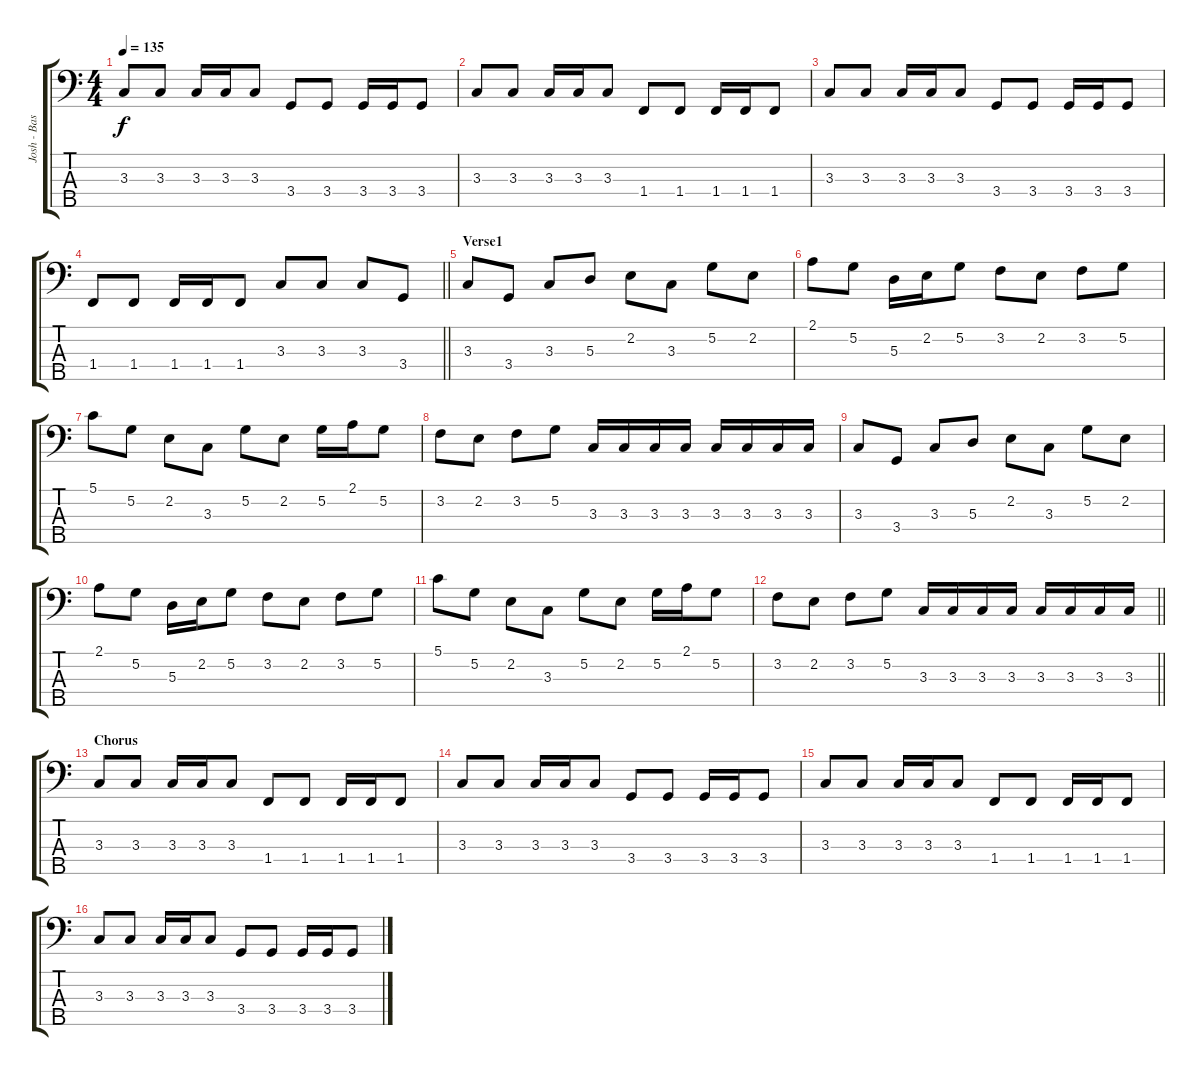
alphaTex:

\track ("Josh - Bass" "Josh - Bas") {instrument electricbassfinger}
\staff {score tabs}
\tuning (G2 D2 A1 E1 B0) {hide}
\ts (4 4)
\tempo 135
\clef f4
\ks c
3.3.8{dy f} 3.3.8 3.3.16 3.3.16 3.3.8 3.4.8 3.4.8 3.4.16 3.4.16 3.4.8 |
3.3.8 3.3.8 3.3.16 3.3.16 3.3.8 1.4.8 1.4.8 1.4.16 1.4.16 1.4.8 |
3.3.8 3.3.8 3.3.16 3.3.16 3.3.8 3.4.8 3.4.8 3.4.16 3.4.16 3.4.8 |
\barLineRight lightlight
1.4.8 1.4.8 1.4.16 1.4.16 1.4.8 3.3.8 3.3.8 3.3.8 3.4.8 |
\section ("" "Verse1")
3.3.8 3.4.8 3.3.8 5.3.8 2.2.8 3.3.8 5.2.8 2.2.8 |
2.1.8 5.2.8 5.3.16 2.2.16 5.2.8 3.2.8 2.2.8 3.2.8 5.2.8 |
5.1.8 5.2.8 2.2.8 3.3.8 5.2.8 2.2.8 5.2.16 2.1.16 5.2.8 |
3.2.8 2.2.8 3.2.8 5.2.8 3.3.16 3.3.16 3.3.16 3.3.16 3.3.16 3.3.16 3.3.16 3.3.16 |
3.3.8 3.4.8 3.3.8 5.3.8 2.2.8 3.3.8 5.2.8 2.2.8 |
2.1.8 5.2.8 5.3.16 2.2.16 5.2.8 3.2.8 2.2.8 3.2.8 5.2.8 |
5.1.8 5.2.8 2.2.8 3.3.8 5.2.8 2.2.8 5.2.16 2.1.16 5.2.8 |
\barLineRight lightlight
3.2.8 2.2.8 3.2.8 5.2.8 3.3.16 3.3.16 3.3.16 3.3.16 3.3.16 3.3.16 3.3.16 3.3.16 |
\section ("" "Chorus")
3.3.8 3.3.8 3.3.16 3.3.16 3.3.8 1.4.8 1.4.8 1.4.16 1.4.16 1.4.8 |
3.3.8 3.3.8 3.3.16 3.3.16 3.3.8 3.4.8 3.4.8 3.4.16 3.4.16 3.4.8 |
3.3.8 3.3.8 3.3.16 3.3.16 3.3.8 1.4.8 1.4.8 1.4.16 1.4.16 1.4.8 |
3.3.8 3.3.8 3.3.16 3.3.16 3.3.8 3.4.8 3.4.8 3.4.16 3.4.16 3.4.8
